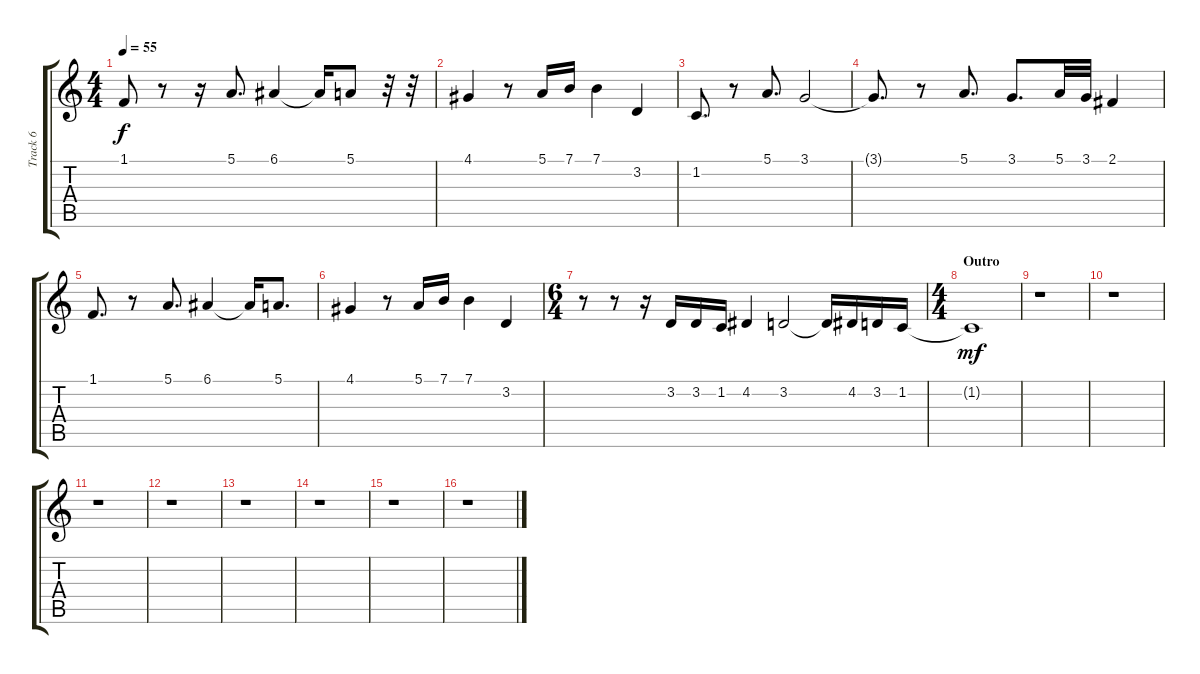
\track ("Track 6" "Track 6") {instrument altosax}
\staff {score tabs}
\tuning (E4 B3 G3 D3 A2 E2) {hide}
\ts (4 4)
\tempo 55
\clef g2
\ks c
1.1.8{dy f} r.8 r.16 5.1.8{d} 6.1.4 6.1{t}.16 5.1.8 r.32 r.32 |
4.1.4 r.8 5.1.16 7.1.16 7.1.4 3.2.4 |
1.2.8{d} r.8 5.1.8{d} 3.1.2 |
3.1{t}.8{d} r.8 5.1.8{d} 3.1.8{d} 5.1.32 3.1.32 2.1.4 |
1.1.8{d} r.8 5.1.8{d} 6.1.4 6.1{t}.16 5.1.8{d} |
4.1.4 r.8 5.1.16 7.1.16 7.1.4 3.2.4 |
\ts (6 4)
r.8 r.8 r.16 3.2.16 3.2.16 1.2.16 4.2.4 3.2.2 3.2{t}.16 4.2.16 3.2.16 1.2.16 |
\ts (4 4)
\section ("" "Outro")
1.2{t}.1{dy mf} |
r.1 |
r.1 |
r.1 |
r.1 |
r.1 |
r.1 |
r.1 |
r.1
